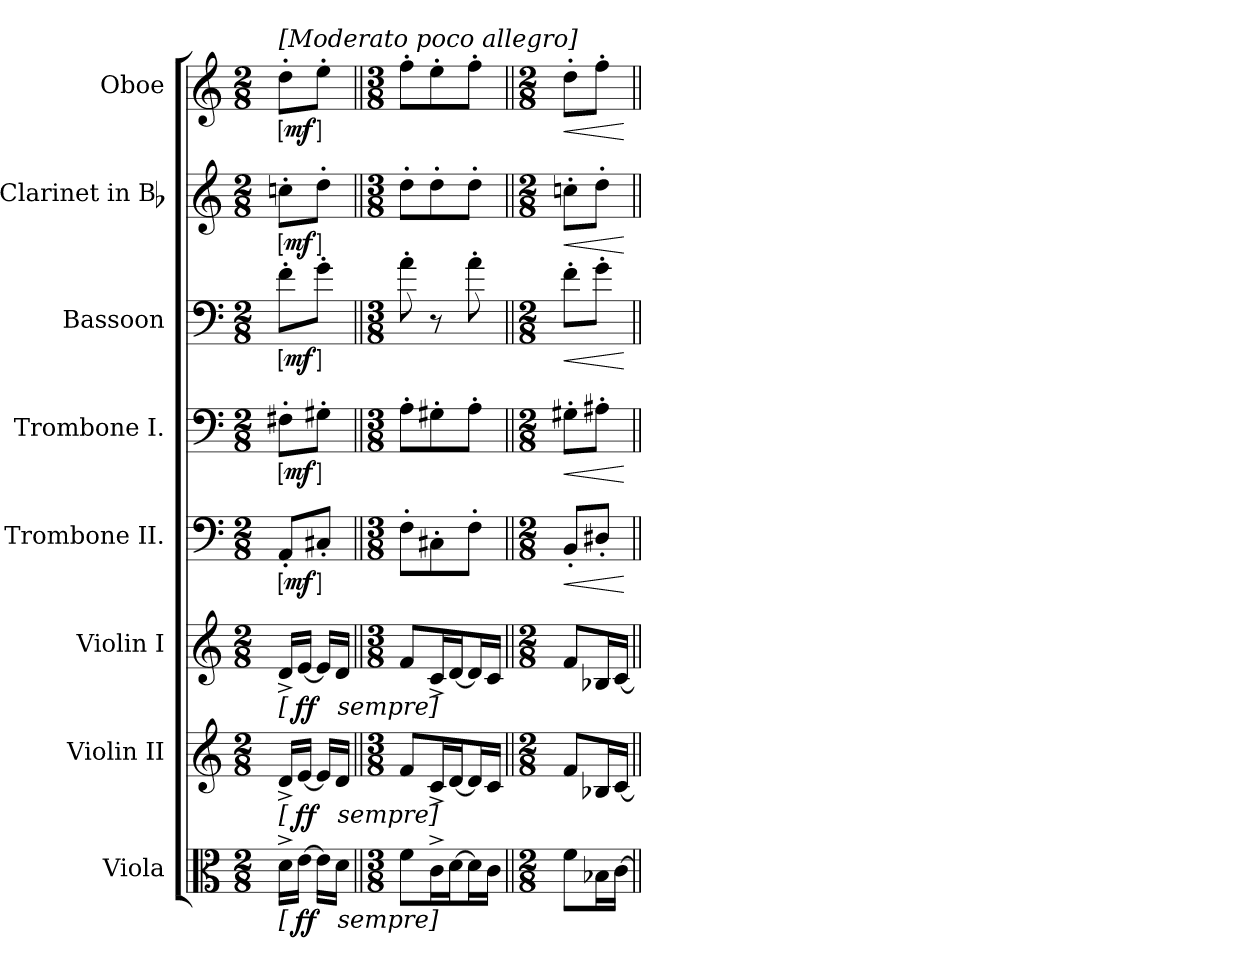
**kern	**dynam	**kern	**dynam	**kern	**dynam	**kern	**dynam	**kern	**dynam	**kern	**dynam	**kern	**dynam	**kern	**dynam
*part8	*part8	*part7	*part7	*part6	*part6	*part5	*part5	*part4	*part4	*part3	*part3	*part2	*part2	*part1	*part1
*staff8	*staff8	*staff7	*staff7	*staff6	*staff6	*staff5	*staff5	*staff4	*staff4	*staff3	*staff3	*staff2	*staff2	*staff1	*staff1
*I"Viola	*	*I"Violin II	*	*I"Violin I	*	*I"Trombone II.	*	*I"Trombone I.	*	*I"Bassoon	*	*I"Clarinet in Bb	*	*I"Oboe	*
*I'Vla.	*	*I'Vln. II	*	*I'Vln. I	*	*I'Tbn.	*	*I'Tbn.	*	*I'Bsn.	*	*I'Cl.	*	*I'Ob.	*
*clefC3	*	*clefG2	*	*clefG2	*	*clefF4	*	*clefF4	*	*clefF4	*	*clefG2	*	*clefG2	*
*	*	*	*	*	*	*	*	*	*	*	*	*ITrd1c2	*	*	*
*k[]	*	*k[]	*	*k[]	*	*k[]	*	*k[]	*	*k[]	*	*	*	*k[]	*
*M2/8	*	*M2/8	*	*M2/8	*	*M2/8	*	*M2/8	*	*M2/8	*	*M2/8	*	*M2/8	*
=1	=1	=1	=1	=1	=1	=1	=1	=1	=1	=1	=1	=1	=1	=1	=1
!	!	!	!	!	!	!	!	!	!	!	!	!	!	!LO:TX:a:B:t=[Moderato poco allegro]	!
!	!LO:DY:t=[ %s sempre]	!	!LO:DY:t=[ %s sempre]	!	!LO:DY:t=[ %s sempre]	!	!LO:DY:ed=brack	!	!LO:DY:ed=brack	!	!LO:DY:ed=brack	!	!LO:DY:ed=brack	!	!LO:DY:ed=brack
16d^LL	ff	16d^LL	ff	16d^LL	ff	8AA'L	mf	8F#X'L	mf	8f'L	mf	8b-X'L	mf	8dd'L	mf
[16eJJ	.	[16eJJ	.	[16eJJ	.	.	.	.	.	.	.	.	.	.	.
16eLL]	.	16eLL]	.	16eLL]	.	8C#X'J	.	8G#X'J	.	8g'J	.	8cc'J	.	8ee'J	.
16dJJ	.	16dJJ	.	16dJJ	.	.	.	.	.	.	.	.	.	.	.
=2||	=2||	=2||	=2||	=2||	=2||	=2||	=2||	=2||	=2||	=2||	=2||	=2||	=2||	=2||	=2||
*M3/8	*	*M3/8	*	*M3/8	*	*M3/8	*	*M3/8	*	*M3/8	*	*M3/8	*	*M3/8	*
8fL	.	8fL	.	8fL	.	8F'L	.	8A'L	.	8a'	.	8cc'L	.	8ff'L	.
16c^L	.	16c^L	.	16c^L	.	8C#X'	.	8G#X'	.	8r	.	8cc'	.	8ee'	.
[16dJ	.	[16dJ	.	[16dJ	.	.	.	.	.	.	.	.	.	.	.
16dL]	.	16dL]	.	16dL]	.	8F'J	.	8A'J	.	8a'	.	8cc'J	.	8ff'J	.
16cJJ	.	16cJJ	.	16cJJ	.	.	.	.	.	.	.	.	.	.	.
=3||	=3||	=3||	=3||	=3||	=3||	=3||	=3||	=3||	=3||	=3||	=3||	=3||	=3||	=3||	=3||
*M2/8	*	*M2/8	*	*M2/8	*	*M2/8	*	*M2/8	*	*M2/8	*	*M2/8	*	*M2/8	*
!	!	!	!	!	!	!	!LO:HP:b	!	!LO:HP:b	!	!LO:HP:b	!	!LO:HP:b	!	!LO:HP:b
8fL	.	8fL	.	8fL	.	8BB'L	<	8G#X'L	<	8f'L	<	8b-X'L	<	8dd'L	<
16B-XL	.	16B-XL	.	16B-XL	.	8D#X'J	.	8A#X'J	.	8g'J	.	8cc'J	.	8ff'J	.
[16cJJ	.	[16cJJ	.	[16cJJ	.	.	.	.	.	.	.	.	.	.	.
.	.	.	.	.	.	.	[	.	[	.	[	.	[	.	[
=||	=||	=||	=||	=||	=||	=||	=||	=||	=||	=||	=||	=||	=||	=||	=||
*-	*-	*-	*-	*-	*-	*-	*-	*-	*-	*-	*-	*-	*-	*-	*-
